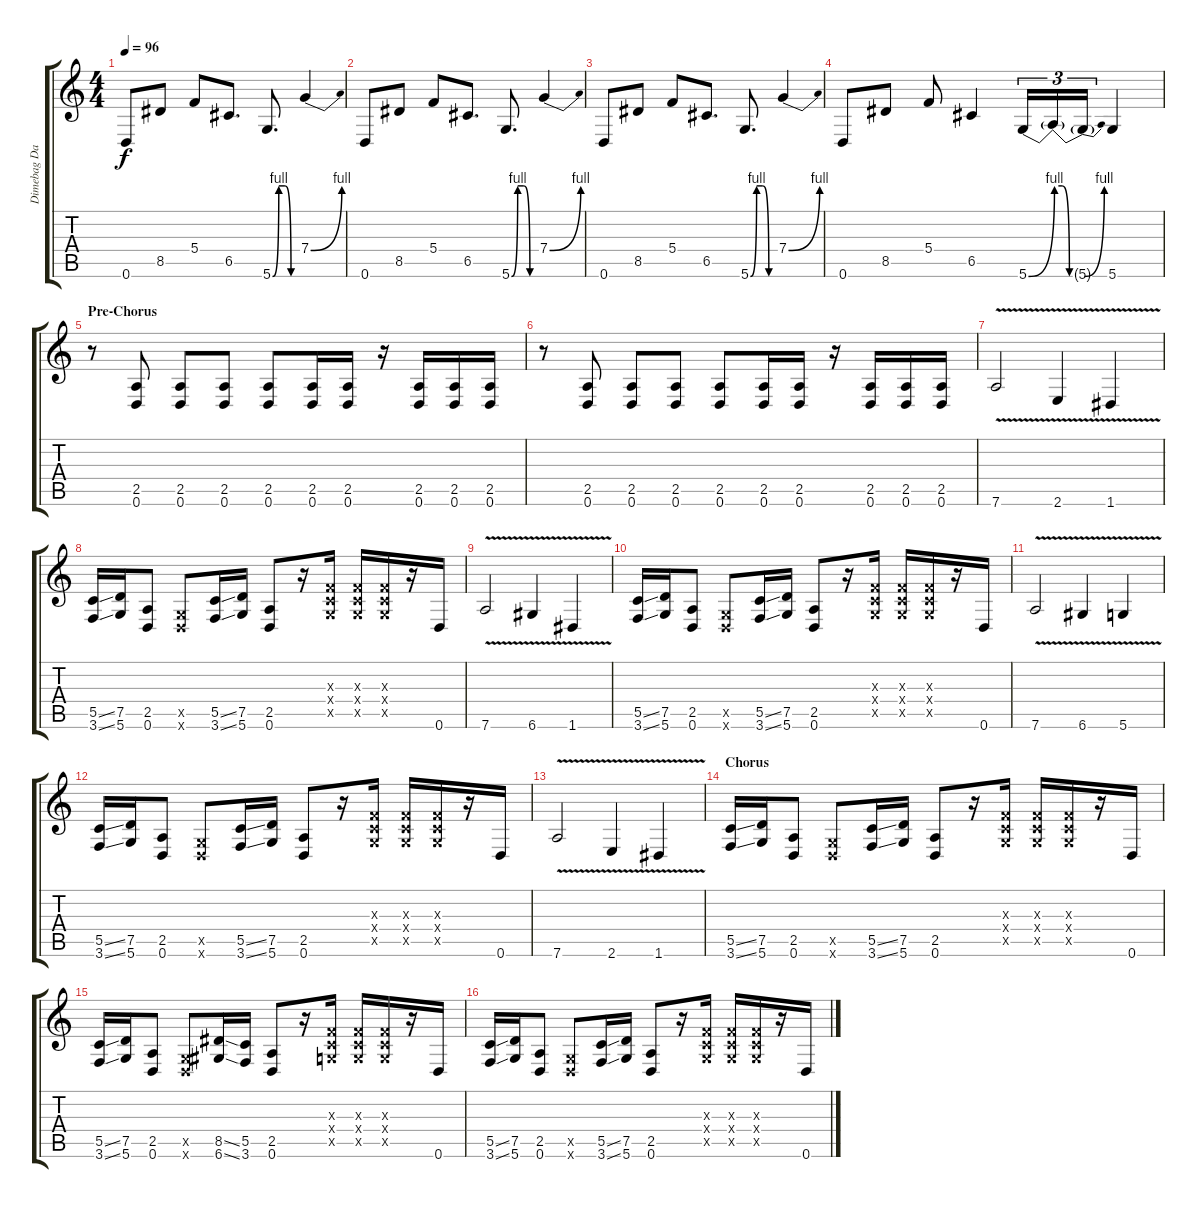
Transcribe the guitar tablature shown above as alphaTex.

\track ("Dimebag Darrell Rhythm Right" "Dimebag Da") {instrument distortionguitar}
\staff {score tabs}
\tuning (D4 A3 F3 C3 G2 D2) {hide}
\ts (4 4)
\tempo 96
\clef g2
\ks c
0.6.8{dy f} 8.5.8 5.4.8 6.5.8{d} 5.6{be (custom 0 0 15 4 30 4 45 0 60 0)}.8{d} 7.4{be (bend 0 0 60 4)}.4 |
0.6.8 8.5.8 5.4.8 6.5.8{d} 5.6{be (custom 0 0 15 4 30 4 45 0 60 0)}.8{d} 7.4{be (bend 0 0 60 4)}.4 |
0.6.8 8.5.8 5.4.8 6.5.8{d} 5.6{be (custom 0 0 15 4 30 4 45 0 60 0)}.8{d} 7.4{be (bend 0 0 60 4)}.4 |
0.6.8 8.5.8 5.4.8 6.5.4 5.6{be (bend 0 0 60 4)}.16{tu (3 2)} 5.6{be (custom 0 4 15 4 30 0 60 0) t}.16{tu (3 2)} 5.6{be (bend 0 0 60 4) t}.16{tu (3 2)} 5.6.4 |
\section ("" "Pre-Chorus")
r.8 (2.5 0.6).8 (2.5 0.6).8 (2.5 0.6).8 (2.5 0.6).8 (2.5 0.6).16 (2.5 0.6).16 r.16 (2.5 0.6).16 (2.5 0.6).16 (2.5 0.6).16 |
r.8 (2.5 0.6).8 (2.5 0.6).8 (2.5 0.6).8 (2.5 0.6).8 (2.5 0.6).16 (2.5 0.6).16 r.16 (2.5 0.6).16 (2.5 0.6).16 (2.5 0.6).16 |
7.6{v}.2 2.6{v}.4 1.6{v}.4 |
(5.5{ss} 3.6{ss}).16 (7.5 5.6).16 (2.5 0.6).8 (0.5{x} 0.6{x}).8 (5.5{ss} 3.6{ss}).16 (7.5 5.6).16 (2.5 0.6).8 r.16 (0.3{x} 0.4{x} 0.5{x}).16 (0.3{x} 0.4{x} 0.5{x}).16 (0.3{x} 0.4{x} 0.5{x}).16 r.16 0.6.16 |
7.6{v}.2 6.6{v}.4 1.6{v}.4 |
(5.5{ss} 3.6{ss}).16 (7.5 5.6).16 (2.5 0.6).8 (0.5{x} 0.6{x}).8 (5.5{ss} 3.6{ss}).16 (7.5 5.6).16 (2.5 0.6).8 r.16 (0.3{x} 0.4{x} 0.5{x}).16 (0.3{x} 0.4{x} 0.5{x}).16 (0.3{x} 0.4{x} 0.5{x}).16 r.16 0.6.16 |
7.6{v}.2 6.6{v}.4 5.6{v}.4 |
(5.5{ss} 3.6{ss}).16 (7.5 5.6).16 (2.5 0.6).8 (0.5{x} 0.6{x}).8 (5.5{ss} 3.6{ss}).16 (7.5 5.6).16 (2.5 0.6).8 r.16 (0.3{x} 0.4{x} 0.5{x}).16 (0.3{x} 0.4{x} 0.5{x}).16 (0.3{x} 0.4{x} 0.5{x}).16 r.16 0.6.16 |
7.6{v}.2 2.6{v}.4 1.6{v}.4 |
\section ("" "Chorus")
(5.5{ss} 3.6{ss}).16 (7.5 5.6).16 (2.5 0.6).8 (0.5{x} 0.6{x}).8 (5.5{ss} 3.6{ss}).16 (7.5 5.6).16 (2.5 0.6).8 r.16 (0.3{x} 0.4{x} 0.5{x}).16 (0.3{x} 0.4{x} 0.5{x}).16 (0.3{x} 0.4{x} 0.5{x}).16 r.16 0.6.16 |
(5.5{ss} 3.6{ss}).16 (7.5 5.6).16 (2.5 0.6).8 (0.5{x} 0.6{x}).8 (8.5{ss} 6.6{ss}).16 (5.5 3.6).16 (2.5 0.6).8 r.16 (0.3{x} 0.4{x} 0.5{x}).16 (0.3{x} 0.4{x} 0.5{x}).16 (0.3{x} 0.4{x} 0.5{x}).16 r.16 0.6.16 |
(5.5{ss} 3.6{ss}).16 (7.5 5.6).16 (2.5 0.6).8 (0.5{x} 0.6{x}).8 (5.5{ss} 3.6{ss}).16 (7.5 5.6).16 (2.5 0.6).8 r.16 (0.3{x} 0.4{x} 0.5{x}).16 (0.3{x} 0.4{x} 0.5{x}).16 (0.3{x} 0.4{x} 0.5{x}).16 r.16 0.6.16
